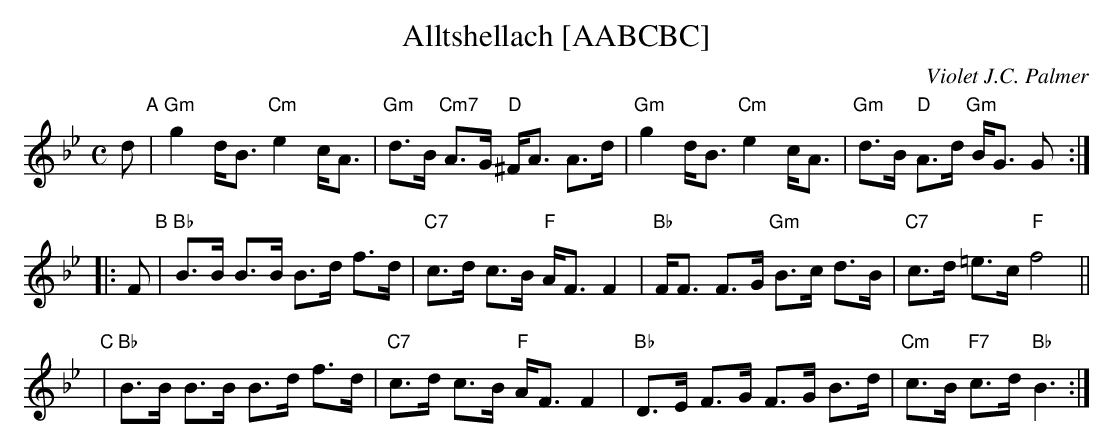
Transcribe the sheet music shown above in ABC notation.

X:1
T: Alltshellach [AABCBC]
C:Violet J.C. Palmer
M:C
L:1/8
K:G Minor
d "A"\
| "Gm"g2 d<B "Cm"e2 c<A | "Gm"d>B "Cm7"A>G "D"^F<A A>d \
| "Gm"g2 d<B "Cm"e2 c<A | "Gm"d>B "D"A>d "Gm"B<G G :|
|: F "B"\
| "Bb"B>B B>B B>d f>d |  "C7"c>d c>B "F"A<F F2 \
| "Bb"F<F F>G "Gm"B>c d>B | "C7"c>d =e>c "F"f4 ||
y2 "C"\
| "Bb"B>B B>B B>d f>d | "C7"c>d c>B "F"A<F F2 \
| "Bb"D>E F>G F>G B>d | "Cm"c>B "F7"c>d "Bb"B3 :|
